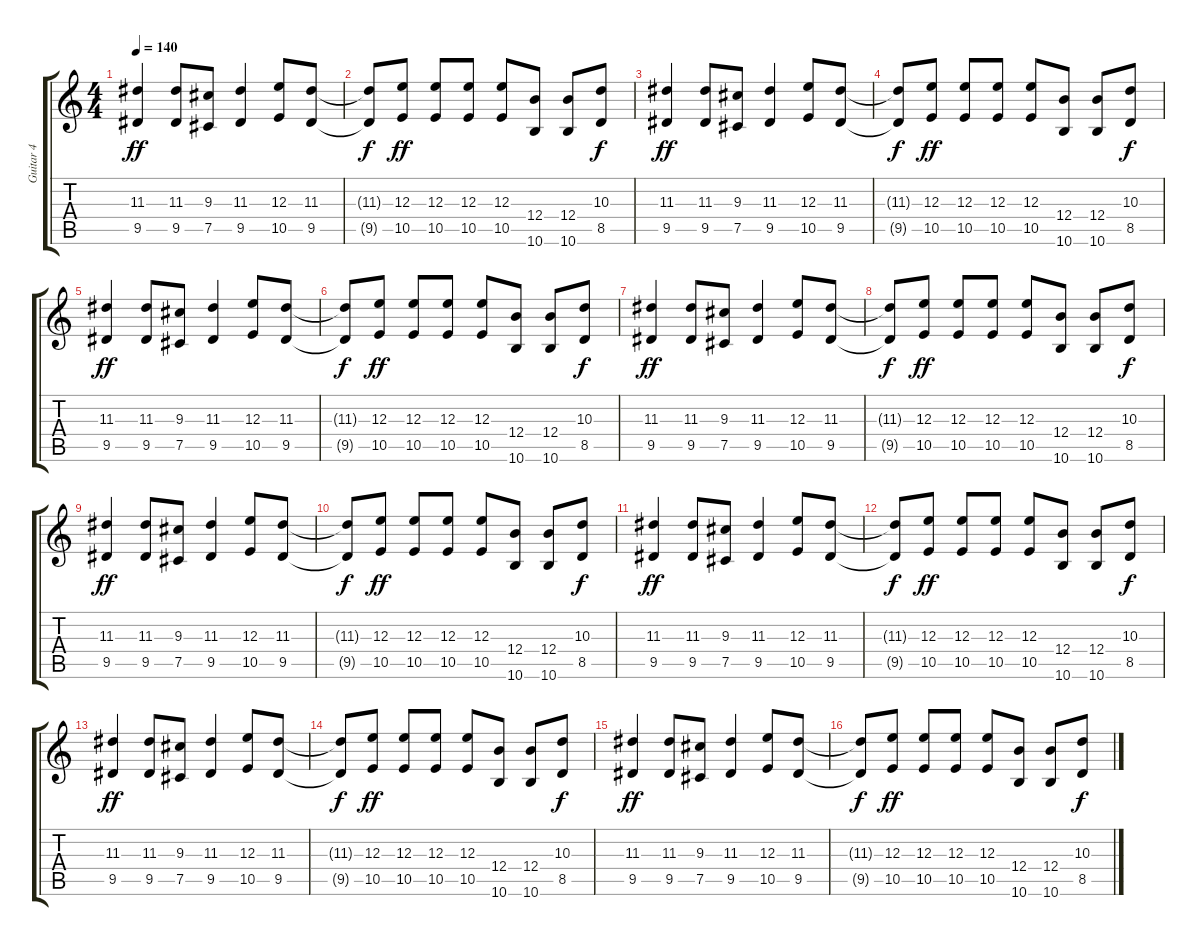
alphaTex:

\track ("Guitar 4" "Guitar 4") {instrument distortionguitar}
\staff {score tabs}
\tuning (Db4 Ab3 E3 B2 Gb2 Db2) {hide}
\ts (4 4)
\tempo 140
\clef g2
\ks c
(11.3 9.5).4{dy ff} (11.3 9.5).8 (9.3 7.5).8 (11.3 9.5).4 (12.3 10.5).8 (11.3 9.5).8 |
(11.3{t} 9.5{t}).8{dy f} (12.3 10.5).8{dy ff} (12.3 10.5).8 (12.3 10.5).8 (12.3 10.5).8 (12.4 10.6).8 (12.4 10.6).8 (10.3 8.5).8{dy f} |
(11.3 9.5).4{dy ff} (11.3 9.5).8 (9.3 7.5).8 (11.3 9.5).4 (12.3 10.5).8 (11.3 9.5).8 |
(11.3{t} 9.5{t}).8{dy f} (12.3 10.5).8{dy ff} (12.3 10.5).8 (12.3 10.5).8 (12.3 10.5).8 (12.4 10.6).8 (12.4 10.6).8 (10.3 8.5).8{dy f} |
(11.3 9.5).4{dy ff} (11.3 9.5).8 (9.3 7.5).8 (11.3 9.5).4 (12.3 10.5).8 (11.3 9.5).8 |
(11.3{t} 9.5{t}).8{dy f} (12.3 10.5).8{dy ff} (12.3 10.5).8 (12.3 10.5).8 (12.3 10.5).8 (12.4 10.6).8 (12.4 10.6).8 (10.3 8.5).8{dy f} |
(11.3 9.5).4{dy ff} (11.3 9.5).8 (9.3 7.5).8 (11.3 9.5).4 (12.3 10.5).8 (11.3 9.5).8 |
(11.3{t} 9.5{t}).8{dy f} (12.3 10.5).8{dy ff} (12.3 10.5).8 (12.3 10.5).8 (12.3 10.5).8 (12.4 10.6).8 (12.4 10.6).8 (10.3 8.5).8{dy f} |
(11.3 9.5).4{dy ff} (11.3 9.5).8 (9.3 7.5).8 (11.3 9.5).4 (12.3 10.5).8 (11.3 9.5).8 |
(11.3{t} 9.5{t}).8{dy f} (12.3 10.5).8{dy ff} (12.3 10.5).8 (12.3 10.5).8 (12.3 10.5).8 (12.4 10.6).8 (12.4 10.6).8 (10.3 8.5).8{dy f} |
(11.3 9.5).4{dy ff} (11.3 9.5).8 (9.3 7.5).8 (11.3 9.5).4 (12.3 10.5).8 (11.3 9.5).8 |
(11.3{t} 9.5{t}).8{dy f} (12.3 10.5).8{dy ff} (12.3 10.5).8 (12.3 10.5).8 (12.3 10.5).8 (12.4 10.6).8 (12.4 10.6).8 (10.3 8.5).8{dy f} |
(11.3 9.5).4{dy ff} (11.3 9.5).8 (9.3 7.5).8 (11.3 9.5).4 (12.3 10.5).8 (11.3 9.5).8 |
(11.3{t} 9.5{t}).8{dy f} (12.3 10.5).8{dy ff} (12.3 10.5).8 (12.3 10.5).8 (12.3 10.5).8 (12.4 10.6).8 (12.4 10.6).8 (10.3 8.5).8{dy f} |
(11.3 9.5).4{dy ff} (11.3 9.5).8 (9.3 7.5).8 (11.3 9.5).4 (12.3 10.5).8 (11.3 9.5).8 |
(11.3{t} 9.5{t}).8{dy f} (12.3 10.5).8{dy ff} (12.3 10.5).8 (12.3 10.5).8 (12.3 10.5).8 (12.4 10.6).8 (12.4 10.6).8 (10.3 8.5).8{dy f}
